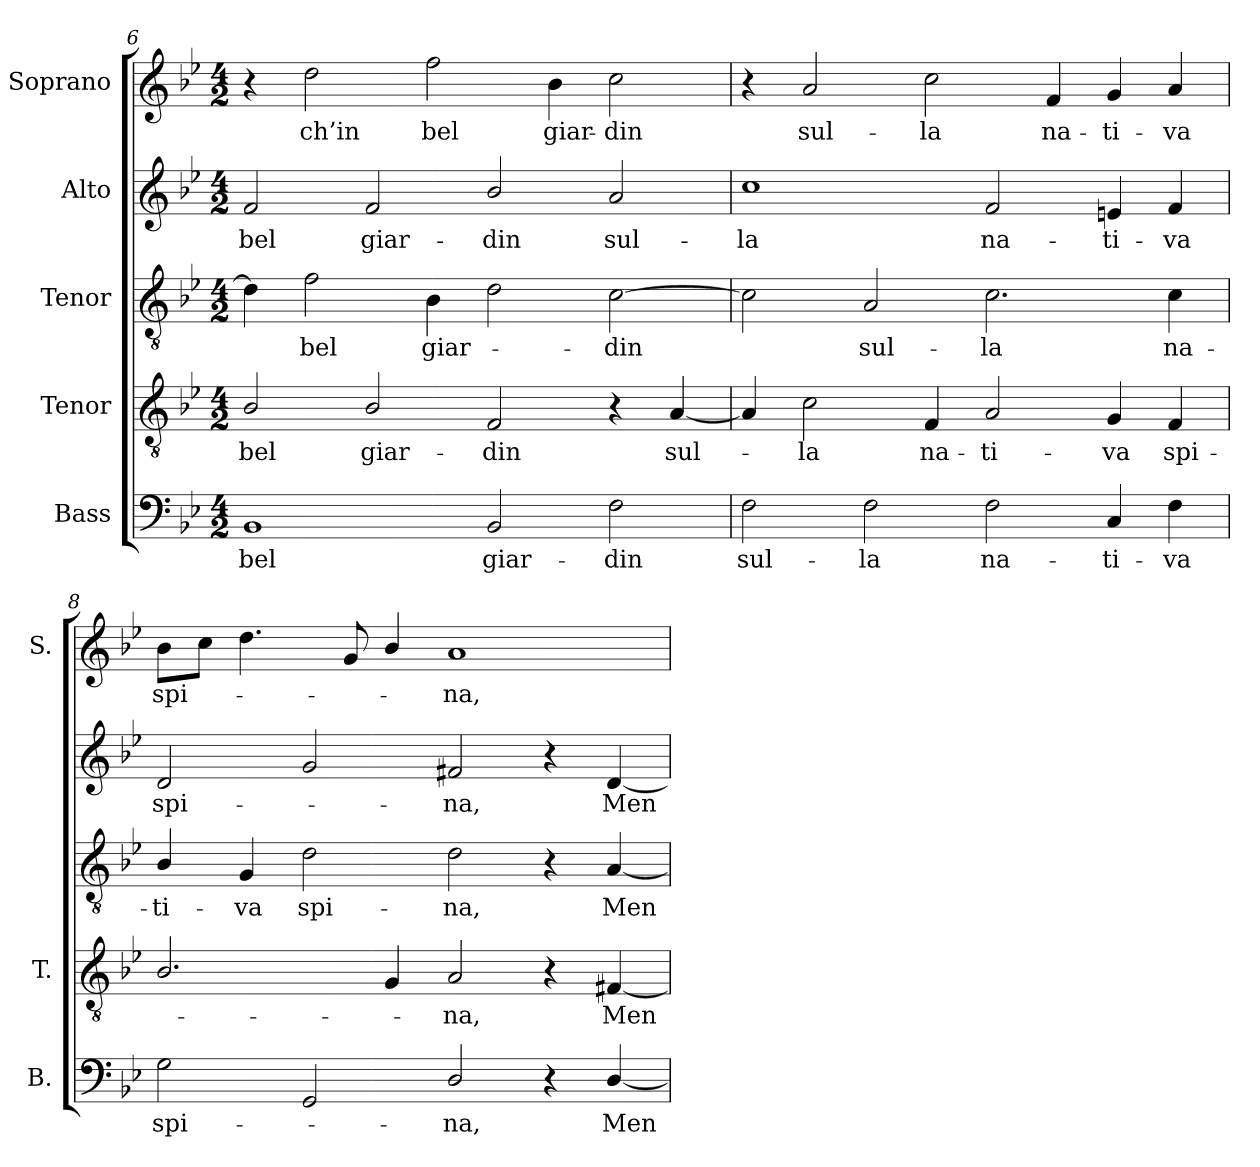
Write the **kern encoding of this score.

**kern	**text	**kern	**text	**kern	**text	**kern	**text	**kern	**text
*part5	*part5	*part4	*part4	*part3	*part3	*part2	*part2	*part1	*part1
*staff5	*staff5	*staff4	*staff4	*staff3	*staff3	*staff2	*staff2	*staff1	*staff1
*I"Bass	*	*I"Tenor	*	*I"Tenor	*	*I"Alto	*	*I"Soprano	*
*I'B.	*	*I'T.	*	*	*	*	*	*I'S.	*
*clefF4	*	*clefGv2	*	*clefGv2	*	*clefG2	*	*clefG2	*
*	*	*ITrd7c12	*	*ITrd7c12	*	*ITrd7c12	*	*	*
*k[b-e-]	*	*k[b-e-]	*	*k[b-e-]	*	*k[b-e-]	*	*k[b-e-]	*
*B-:	*	*B-:	*	*B-:	*	*B-:	*	*B-:	*
*M4/2	*	*M4/2	*	*M4/2	*	*M4/2	*	*M4/2	*
=6	=6	=6	=6	=6	=6	=6	=6	=6	=6
!	!LO:LY:b:color=#000000	!	!	!	!	!	!	!	!
!	!	!	!LO:LY:b:color=#000000	!	!	!	!	!	!
!	!	!	!	!	!	!	!LO:LY:b:color=#000000	!	!
1BB-i	bel	2BB-i/	bel	4Di\]	.	2Fi/	bel	4r	.
!	!	!	!	!	!LO:LY:b:color=#000000	!	!	!	!
!	!	!	!	!	!	!	!	!	!LO:LY:b:color=#000000
.	.	.	.	2Fi\	bel	.	.	2ddi\	ch’in
!	!	!	!LO:LY:b:color=#000000	!	!	!	!	!	!
!	!	!	!	!	!	!	!LO:LY:b:color=#000000	!	!
.	.	2BB-i/	giar-	.	.	2Fi/	giar-	.	.
!	!	!	!	!	!LO:LY:b:color=#000000	!	!	!	!
!	!	!	!	!	!	!	!	!	!LO:LY:b:color=#000000
.	.	.	.	4BB-i\	giar-	.	.	2ffi\	bel
!	!LO:LY:b:color=#000000	!	!	!	!	!	!	!	!
!	!	!	!LO:LY:b:color=#000000	!	!	!	!	!	!
!	!	!	!	!	!	!	!LO:LY:b:color=#000000	!	!
2BB-i/	giar-	2FFi/	-din	2Di\	.	2B-i/	-din	.	.
!	!	!	!	!	!	!	!	!	!LO:LY:b:color=#000000
.	.	.	.	.	.	.	.	4b-i\	giar-
!	!LO:LY:b:color=#000000	!	!	!	!	!	!	!	!
!	!	!	!	!	!LO:LY:b:color=#000000	!	!	!	!
!	!	!	!	!	!	!	!LO:LY:b:color=#000000	!	!
!	!	!	!	!	!	!	!	!	!LO:LY:b:color=#000000
2Fi\	-din	4r	.	[2Ci\	-din	2Ai/	sul-	2cci\	-din
!	!	!	!LO:LY:b:color=#000000	!	!	!	!	!	!
.	.	[4AAi/	sul-	.	.	.	.	.	.
=7	=7	=7	=7	=7	=7	=7	=7	=7	=7
!	!LO:LY:b:color=#000000	!	!	!	!	!	!	!	!
!	!	!	!	!	!	!	!LO:LY:b:color=#000000	!	!
2Fi\	sul-	4AAi/]	.	2Ci\]	.	1ci	-la	4r	.
!	!	!	!LO:LY:b:color=#000000	!	!	!	!	!	!
!	!	!	!	!	!	!	!	!	!LO:LY:b:color=#000000
.	.	2Ci\	-la	.	.	.	.	2ai/	sul-
!	!LO:LY:b:color=#000000	!	!	!	!	!	!	!	!
!	!	!	!	!	!LO:LY:b:color=#000000	!	!	!	!
2Fi\	-la	.	.	2AAi/	sul-	.	.	.	.
!	!	!	!LO:LY:b:color=#000000	!	!	!	!	!	!
!	!	!	!	!	!	!	!	!	!LO:LY:b:color=#000000
.	.	4FFi/	na-	.	.	.	.	2cci\	-la
!	!LO:LY:b:color=#000000	!	!	!	!	!	!	!	!
!	!	!	!LO:LY:b:color=#000000	!	!	!	!	!	!
!	!	!	!	!	!LO:LY:b:color=#000000	!	!	!	!
!	!	!	!	!	!	!	!LO:LY:b:color=#000000	!	!
2Fi\	na-	2AAi/	-ti-	2.Ci\	-la	2Fi/	na-	.	.
!	!	!	!	!	!	!	!	!	!LO:LY:b:color=#000000
.	.	.	.	.	.	.	.	4fi/	na-
!	!LO:LY:b:color=#000000	!	!	!	!	!	!	!	!
!	!	!	!LO:LY:b:color=#000000	!	!	!	!	!	!
!	!	!	!	!	!	!	!LO:LY:b:color=#000000	!	!
!	!	!	!	!	!	!	!	!	!LO:LY:b:color=#000000
4Ci/	-ti-	4GGi/	-va	.	.	4Eni/	-ti-	4gi/	-ti-
!	!LO:LY:b:color=#000000	!	!	!	!	!	!	!	!
!	!	!	!LO:LY:b:color=#000000	!	!	!	!	!	!
!	!	!	!	!	!LO:LY:b:color=#000000	!	!	!	!
!	!	!	!	!	!	!	!LO:LY:b:color=#000000	!	!
!	!	!	!	!	!	!	!	!	!LO:LY:b:color=#000000
4Fi\	-va	4FFi/	spi-	4Ci\	na-	4Fi/	-va	4ai/	-va
!!LO:LB:g=z
=8	=8	=8	=8	=8	=8	=8	=8	=8	=8
!	!LO:LY:b:color=#000000	!	!	!	!	!	!	!	!
!	!	!	!	!	!LO:LY:b:color=#000000	!	!	!	!
!	!	!	!	!	!	!	!LO:LY:b:color=#000000	!	!
!	!	!	!	!	!	!	!	!	!LO:LY:b:color=#000000
2Gi\	spi-	2.BB-i/	.	4BB-i/	-ti-	2Di/	spi-	8b-i\L	spi-
.	.	.	.	.	.	.	.	8cci\J	.
!	!	!	!	!	!LO:LY:b:color=#000000	!	!	!	!
.	.	.	.	4GGi/	-va	.	.	4.ddi\	.
!	!	!	!	!	!LO:LY:b:color=#000000	!	!	!	!
2GGi/	.	.	.	2Di\	spi-	2Gi/	.	.	.
.	.	.	.	.	.	.	.	8gi/	.
.	.	4GGi/	.	.	.	.	.	4b-i/	.
!	!LO:LY:b:color=#000000	!	!	!	!	!	!	!	!
!	!	!	!LO:LY:b:color=#000000	!	!	!	!	!	!
!	!	!	!	!	!LO:LY:b:color=#000000	!	!	!	!
!	!	!	!	!	!	!	!LO:LY:b:color=#000000	!	!
!	!	!	!	!	!	!	!	!	!LO:LY:b:color=#000000
2Di/	-na,	2AAi/	-na,	2Di\	-na,	2F#Xi/	-na,	1ai	-na,
4r	.	4r	.	4r	.	4r	.	.	.
!	!LO:LY:b:color=#000000	!	!	!	!	!	!	!	!
!	!	!	!LO:LY:b:color=#000000	!	!	!	!	!	!
!	!	!	!	!	!LO:LY:b:color=#000000	!	!	!	!
!	!	!	!	!	!	!	!LO:LY:b:color=#000000	!	!
[4Di/	Men-	[4FF#Xi/	Men-	[4AAi/	Men-	[4Di/	Men-	.	.
=	=	=	=	=	=	=	=	=	=
*-	*-	*-	*-	*-	*-	*-	*-	*-	*-
